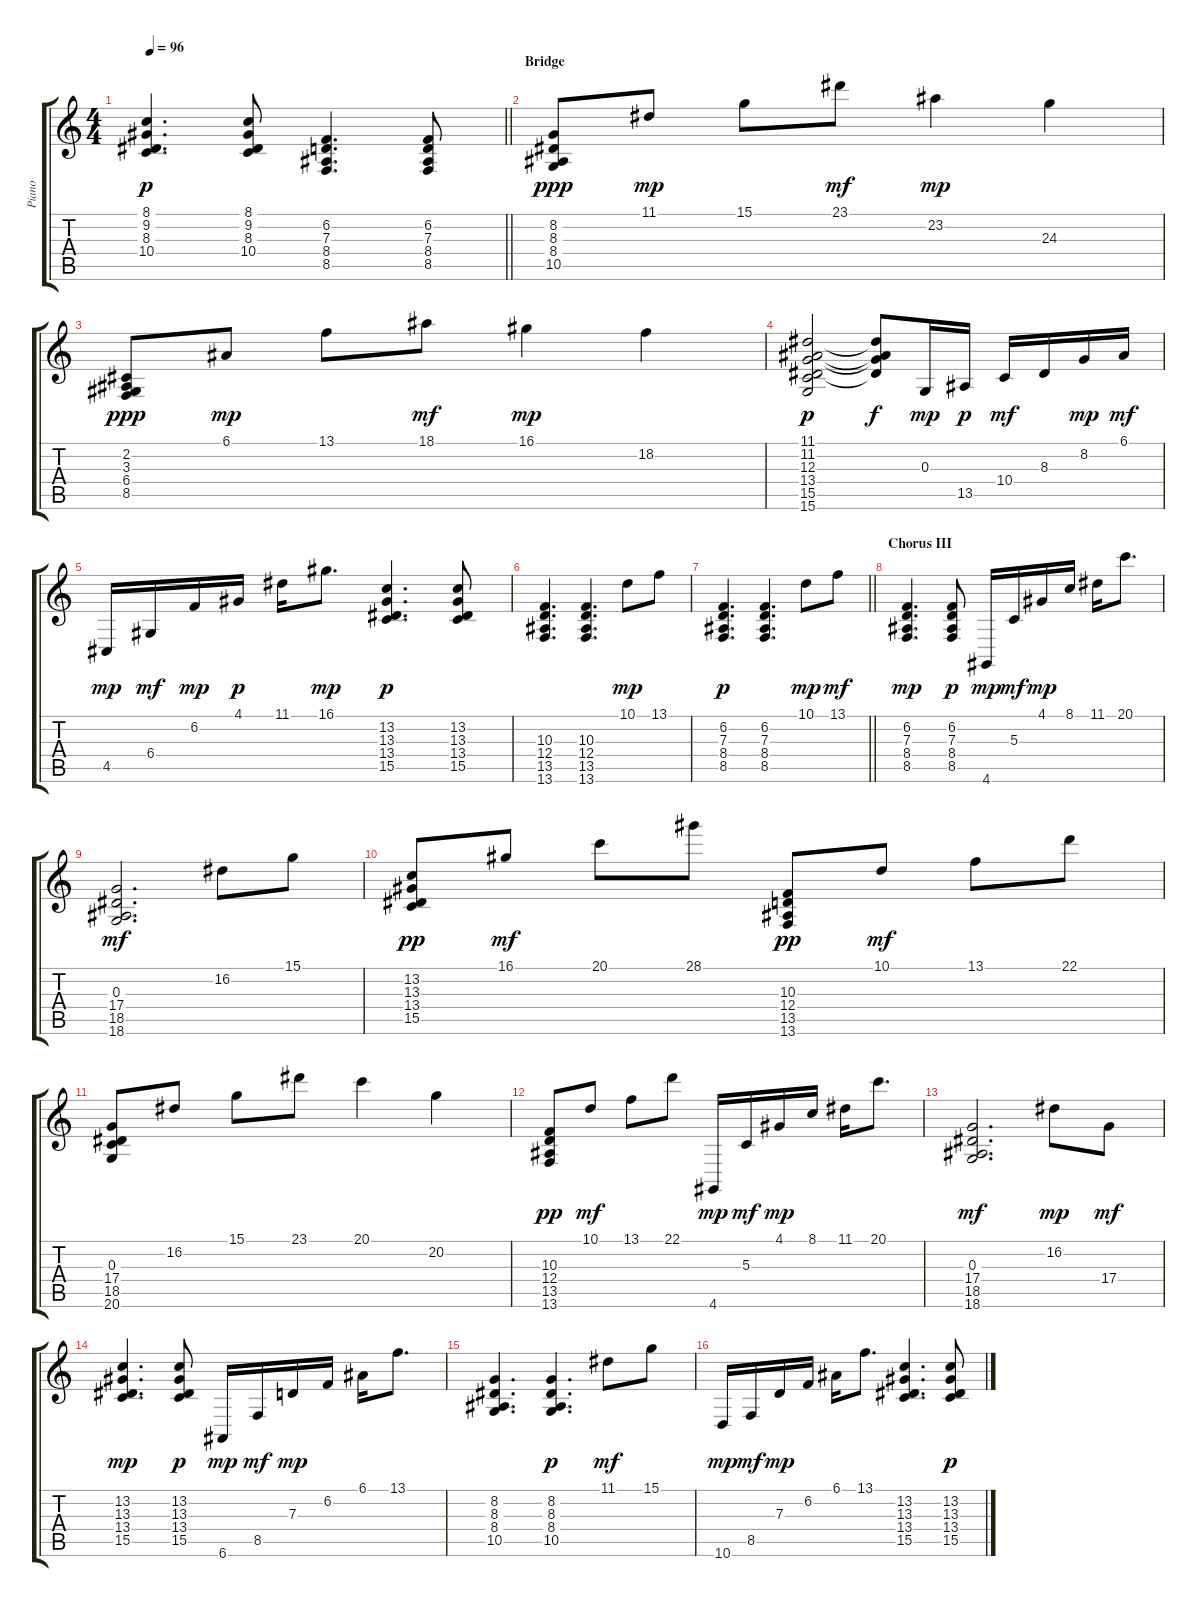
\track ("Piano   " "Piano   ") {instrument electricgrandpiano}
\staff {score tabs}
\tuning (E4 B3 G3 D3 A2 E2) {hide}
\ts (4 4)
\tempo 96
\clef g2
\barLineRight lightlight
\ks c
(8.1 9.2 8.3 10.4).4{d dy p} (8.1 9.2 8.3 10.4).8 (6.2 7.3 8.4 8.5).4{d} (6.2 7.3 8.4 8.5).8 |
\section ("" "Bridge")
(8.2 8.3 8.4 10.5).8{dy ppp} 11.1.8{dy mp} 15.1.8 23.1.8{dy mf} 23.2.4{dy mp} 24.3.4 |
(2.2 3.3 6.4 8.5).8{dy ppp} 6.1.8{dy mp} 13.1.8 18.1.8{dy mf} 16.1.4{dy mp} 18.2.4 |
(11.1 11.2 12.3 13.4 15.5 15.6).2{dy p} (11.1{t} 11.2{t} 12.3{t} 13.4{t}).8{dy f} 0.3.16{dy mp} 13.5.16{dy p} 10.4.16{dy mf} 8.3.16 8.2.16{dy mp} 6.1.16{dy mf} |
4.5.16{dy mp} 6.4.16{dy mf} 6.2.16{dy mp} 4.1.16{dy p} 11.1.16 16.1.8{d dy mp} (13.2 13.3 13.4 15.5).4{d dy p} (13.2 13.3 13.4 15.5).8 |
(10.3 12.4 13.5 13.6).4{d} (10.3 12.4 13.5 13.6).4{d} 10.1.8{dy mp} 13.1.8 |
\barLineRight lightlight
(6.2 7.3 8.4 8.5).4{d dy p} (6.2 7.3 8.4 8.5).4{d} 10.1.8{dy mp} 13.1.8{dy mf} |
\section ("" "Chorus III")
(6.2 7.3 8.4 8.5).4{d dy mp} (6.2 7.3 8.4 8.5).8{dy p} 4.6.16{dy mp} 5.3.16{dy mf} 4.1.16{dy mp} 8.1.16 11.1.16 20.1.8{d} |
(0.3 17.4 18.5 18.6).2{d dy mf} 16.2.8 15.1.8 |
(13.2 13.3 13.4 15.5).8{dy pp} 16.1.8{dy mf} 20.1.8 28.1.8 (10.3 12.4 13.5 13.6).8{dy pp} 10.1.8{dy mf} 13.1.8 22.1.8 |
(0.3 17.4 18.5 20.6).8 16.2.8 15.1.8 23.1.8 20.1.4 20.2.4 |
(10.3 12.4 13.5 13.6).8{dy pp} 10.1.8{dy mf} 13.1.8 22.1.8 4.6.16{dy mp} 5.3.16{dy mf} 4.1.16{dy mp} 8.1.16 11.1.16 20.1.8{d} |
(0.3 17.4 18.5 18.6).2{d dy mf} 16.2.8{dy mp} 17.4.8{dy mf} |
(13.2 13.3 13.4 15.5).4{d dy mp} (13.2 13.3 13.4 15.5).8{dy p} 6.6.16{dy mp} 8.5.16{dy mf} 7.3.16{dy mp} 6.2.16 6.1.16 13.1.8{d} |
(8.2 8.3 8.4 10.5).4{d} (8.2 8.3 8.4 10.5).4{d dy p} 11.1.8{dy mf} 15.1.8 |
10.6.16{dy mp} 8.5.16{dy mf} 7.3.16{dy mp} 6.2.16 6.1.16 13.1.8{d} (13.2 13.3 13.4 15.5).4{d} (13.2 13.3 13.4 15.5).8{dy p}
